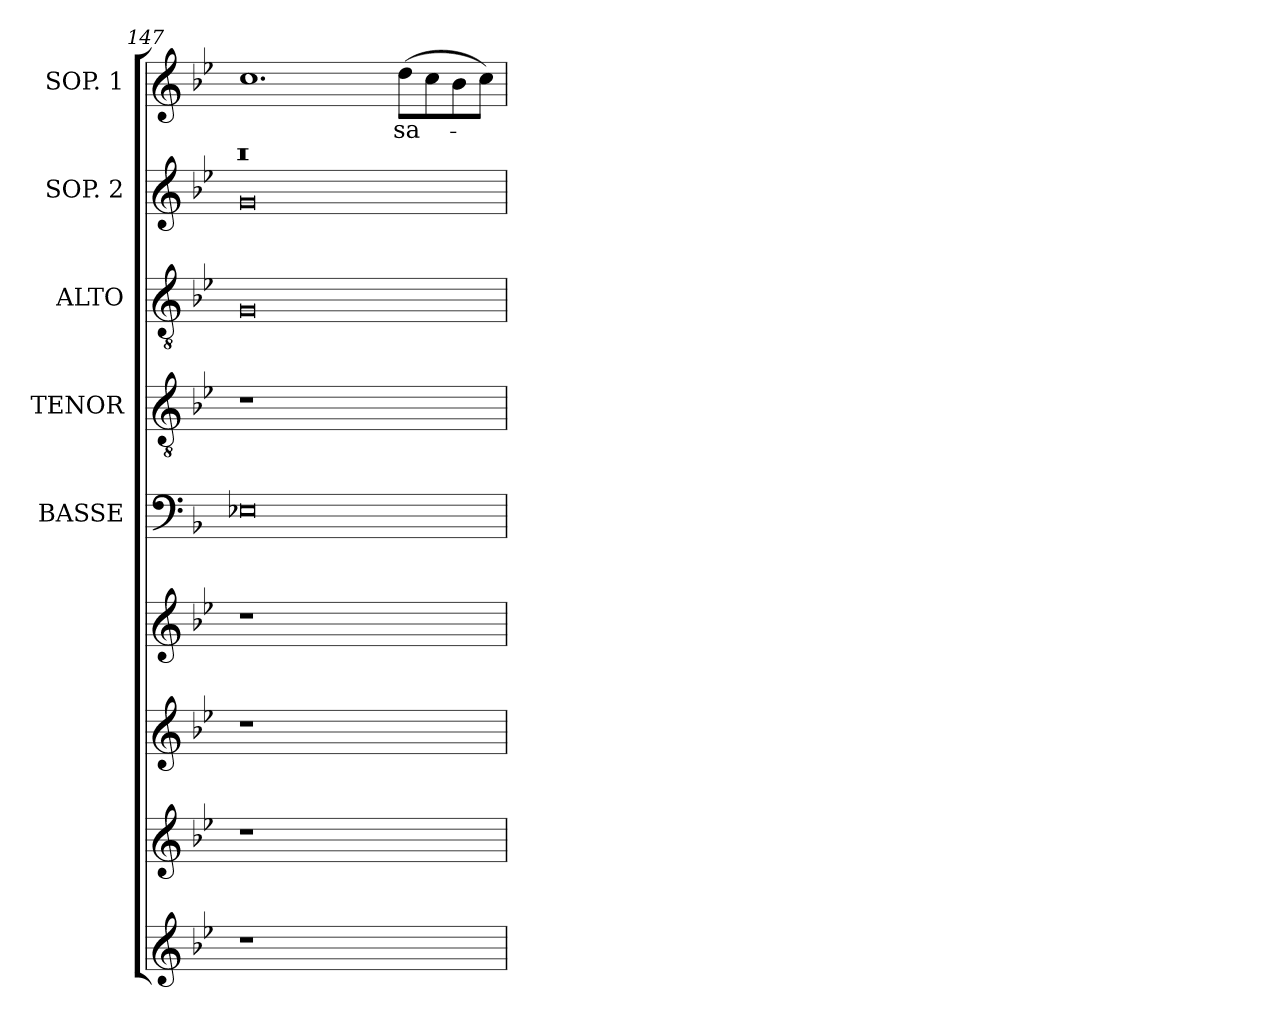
**kern	**kern	**kern	**kern	**kern	**kern	**kern	**kern	**kern	**text
*part9	*part8	*part7	*part6	*part5	*part4	*part3	*part2	*part1	*part1
*staff9	*staff8	*staff7	*staff6	*staff5	*staff4	*staff3	*staff2	*staff1	*staff1
*	*	*	*	*I"BASSE	*I"TENOR	*I"ALTO	*I"SOP. 2	*I"SOP. 1	*
*	*	*	*	*I'BAS.	*I'TEN.	*I'ALT.	*I'SOP. 2	*I'SOP. 1	*
!!LO:LB:g=z
*clefG2	*clefG2	*clefG2	*clefG2	*clefF4	*clefGv2	*clefGv2	*clefG2	*clefG2	*
*k[b-e-]	*k[b-e-]	*k[b-e-]	*k[b-e-]	*k[b-]	*k[b-e-]	*k[b-e-]	*k[b-e-]	*k[b-e-]	*
*B-:	*B-:	*B-:	*B-:	*F:	*B-:	*B-:	*B-:	*B-:	*
=147	=147	=147	=147	=147	=147	=147	=147	=147	=147
!	!	!	!	!	!	!	!LO:N:vis=1	!	!
*	*	*	*	*	*	*	*^	*	*
1r	1r	1r	1r	0E-X	1r	0G	0raa	0g	1.cc	.
1ryy	1ryy	1ryy	1ryy	.	1ryy	.	.	.	.	.
!	!	!	!	!	!	!	!	!	!	!LO:LY:b
.	.	.	.	.	.	.	.	.	(>8dd\L	-sa-
.	.	.	.	.	.	.	.	.	8cc\	.
.	.	.	.	.	.	.	.	.	8b-\	.
.	.	.	.	.	.	.	.	.	8cc\J)	.
*	*	*	*	*	*	*	*v	*v	*	*
=	=	=	=	=	=	=	=	=	=
*-	*-	*-	*-	*-	*-	*-	*-	*-	*-
